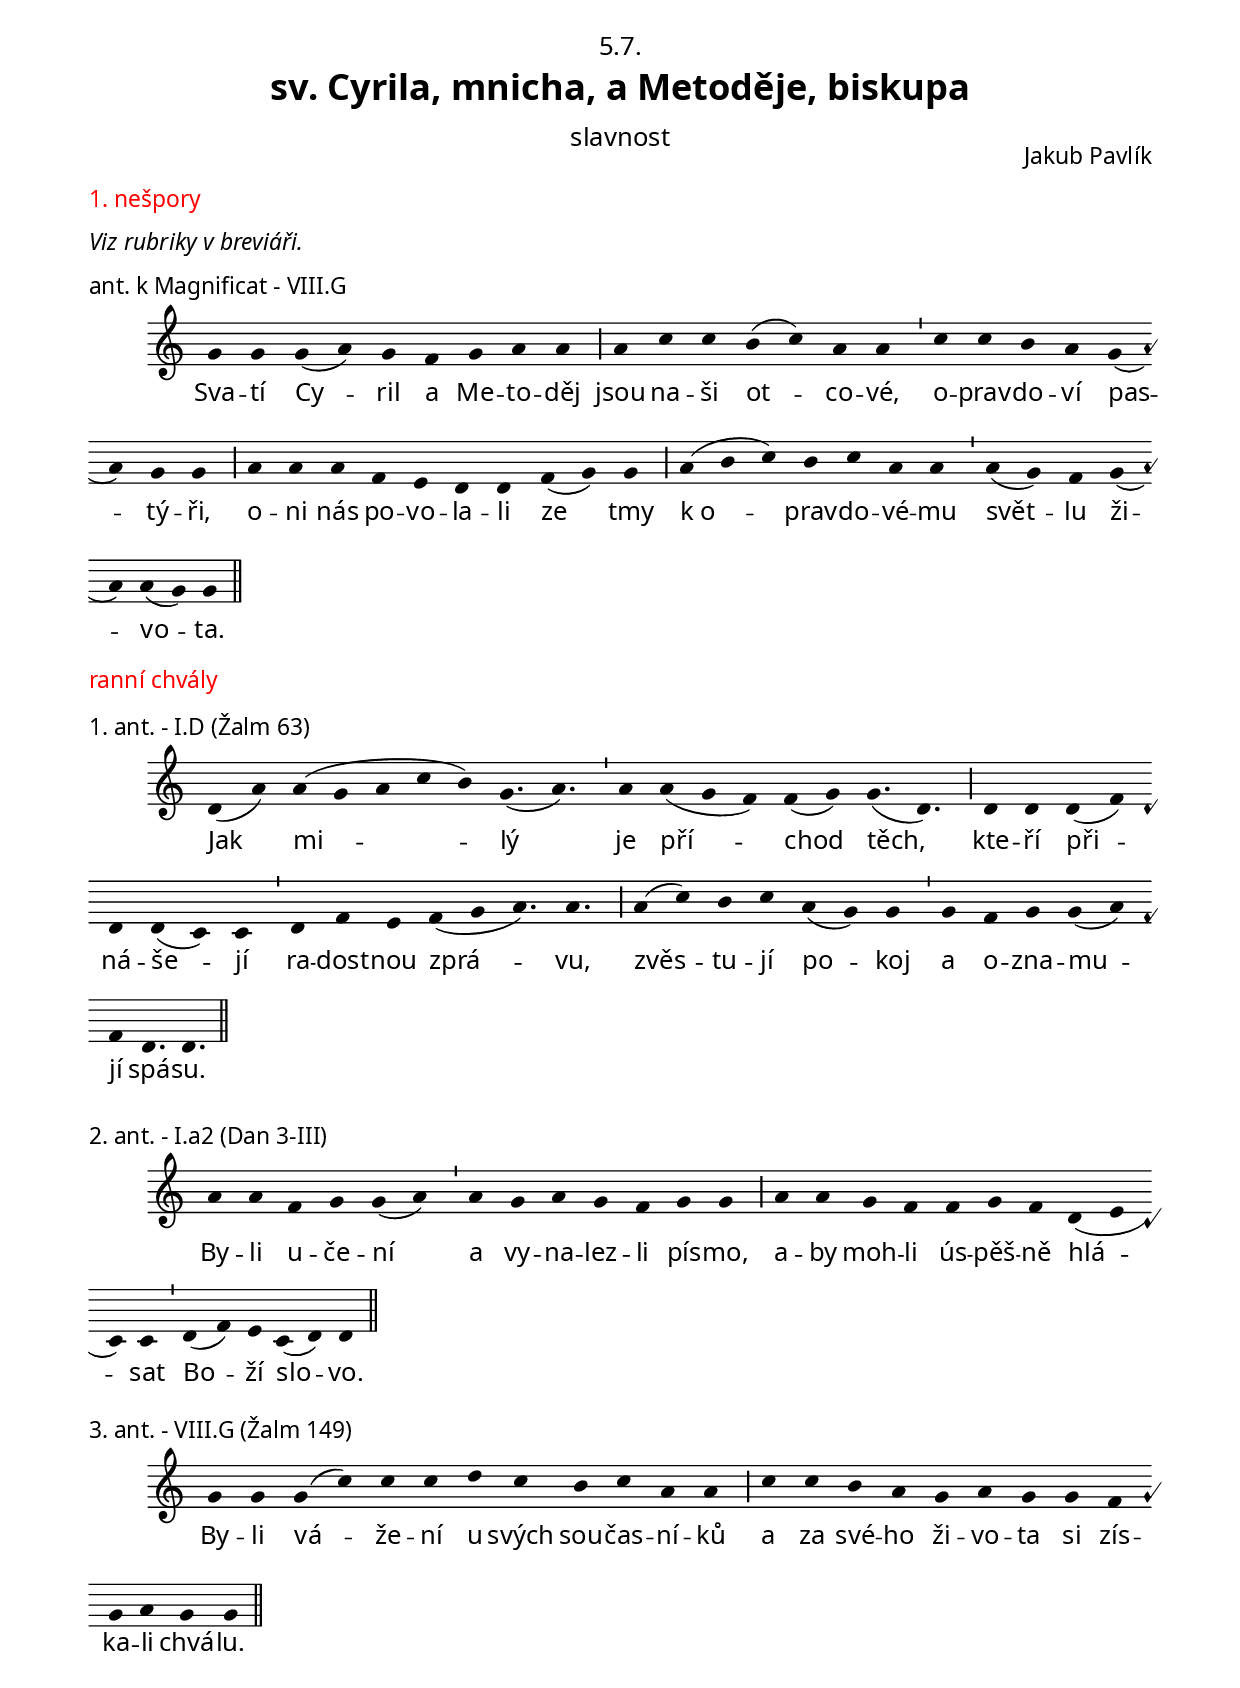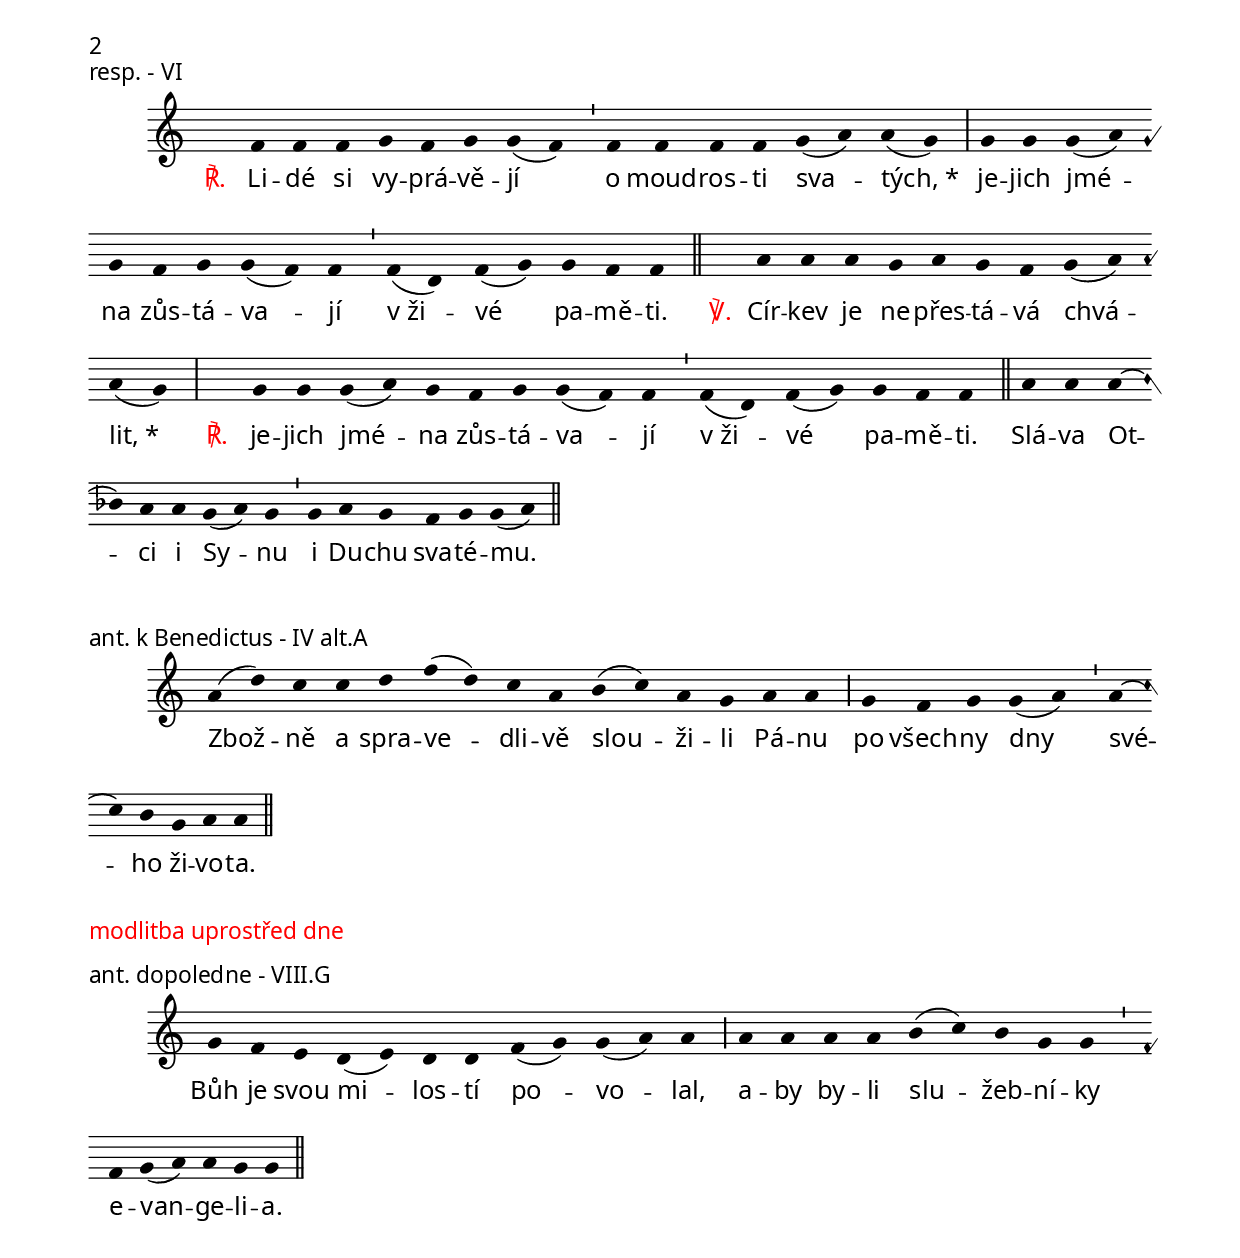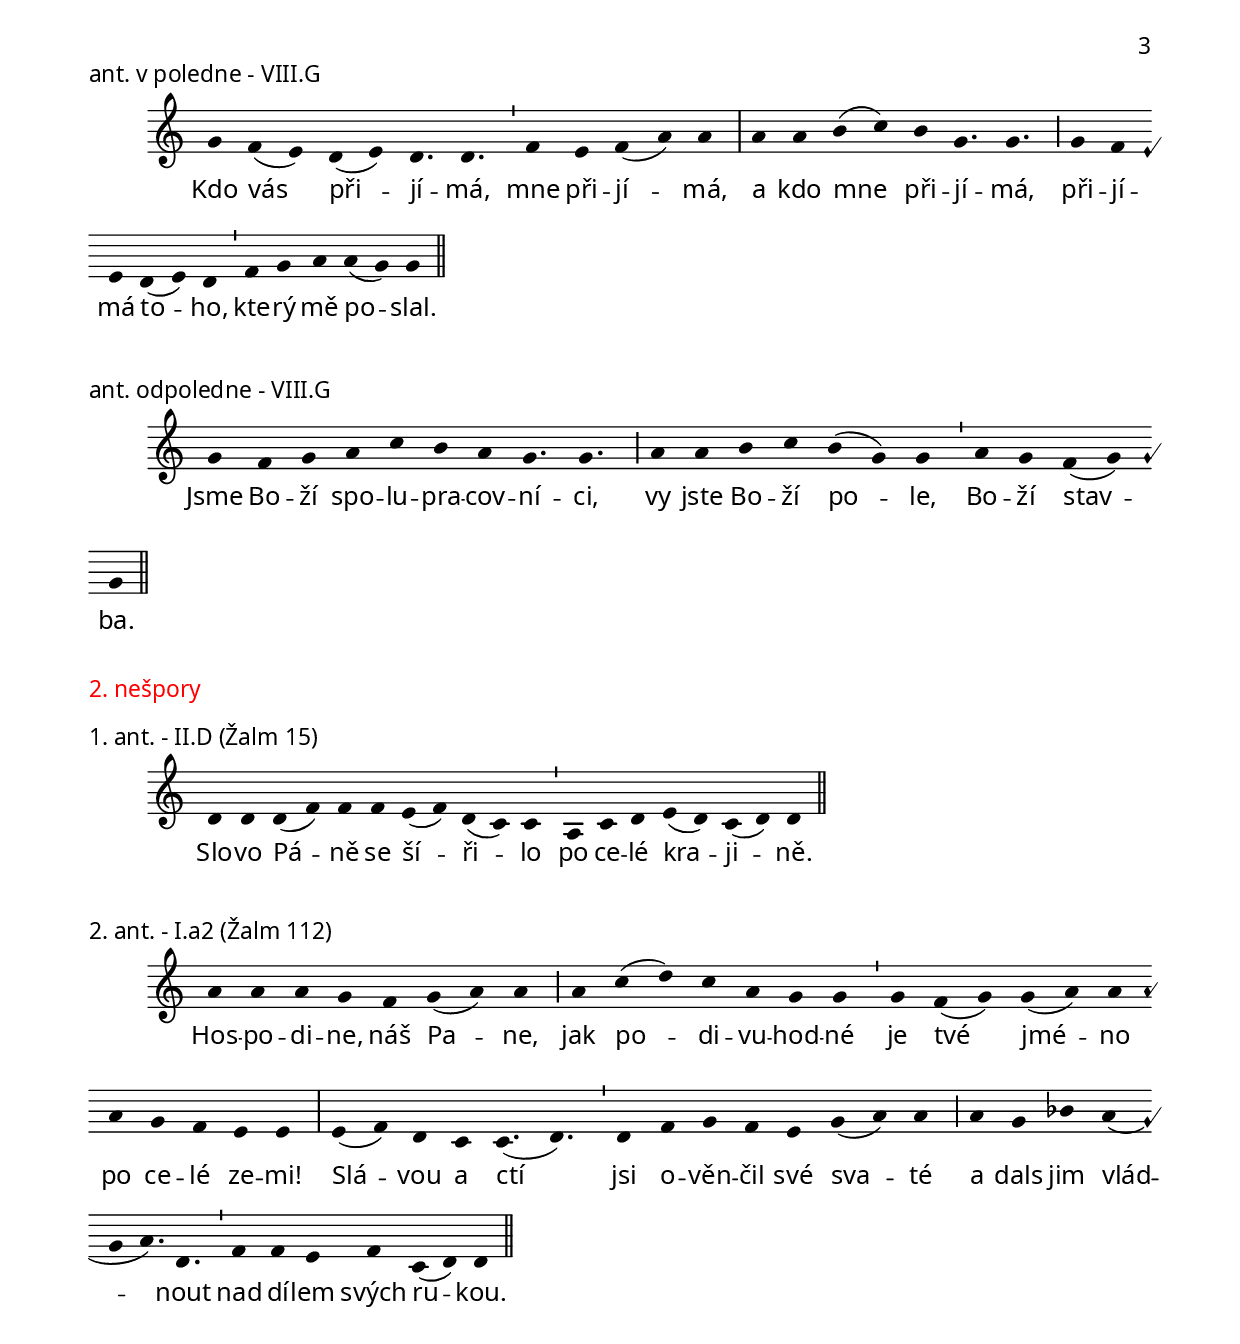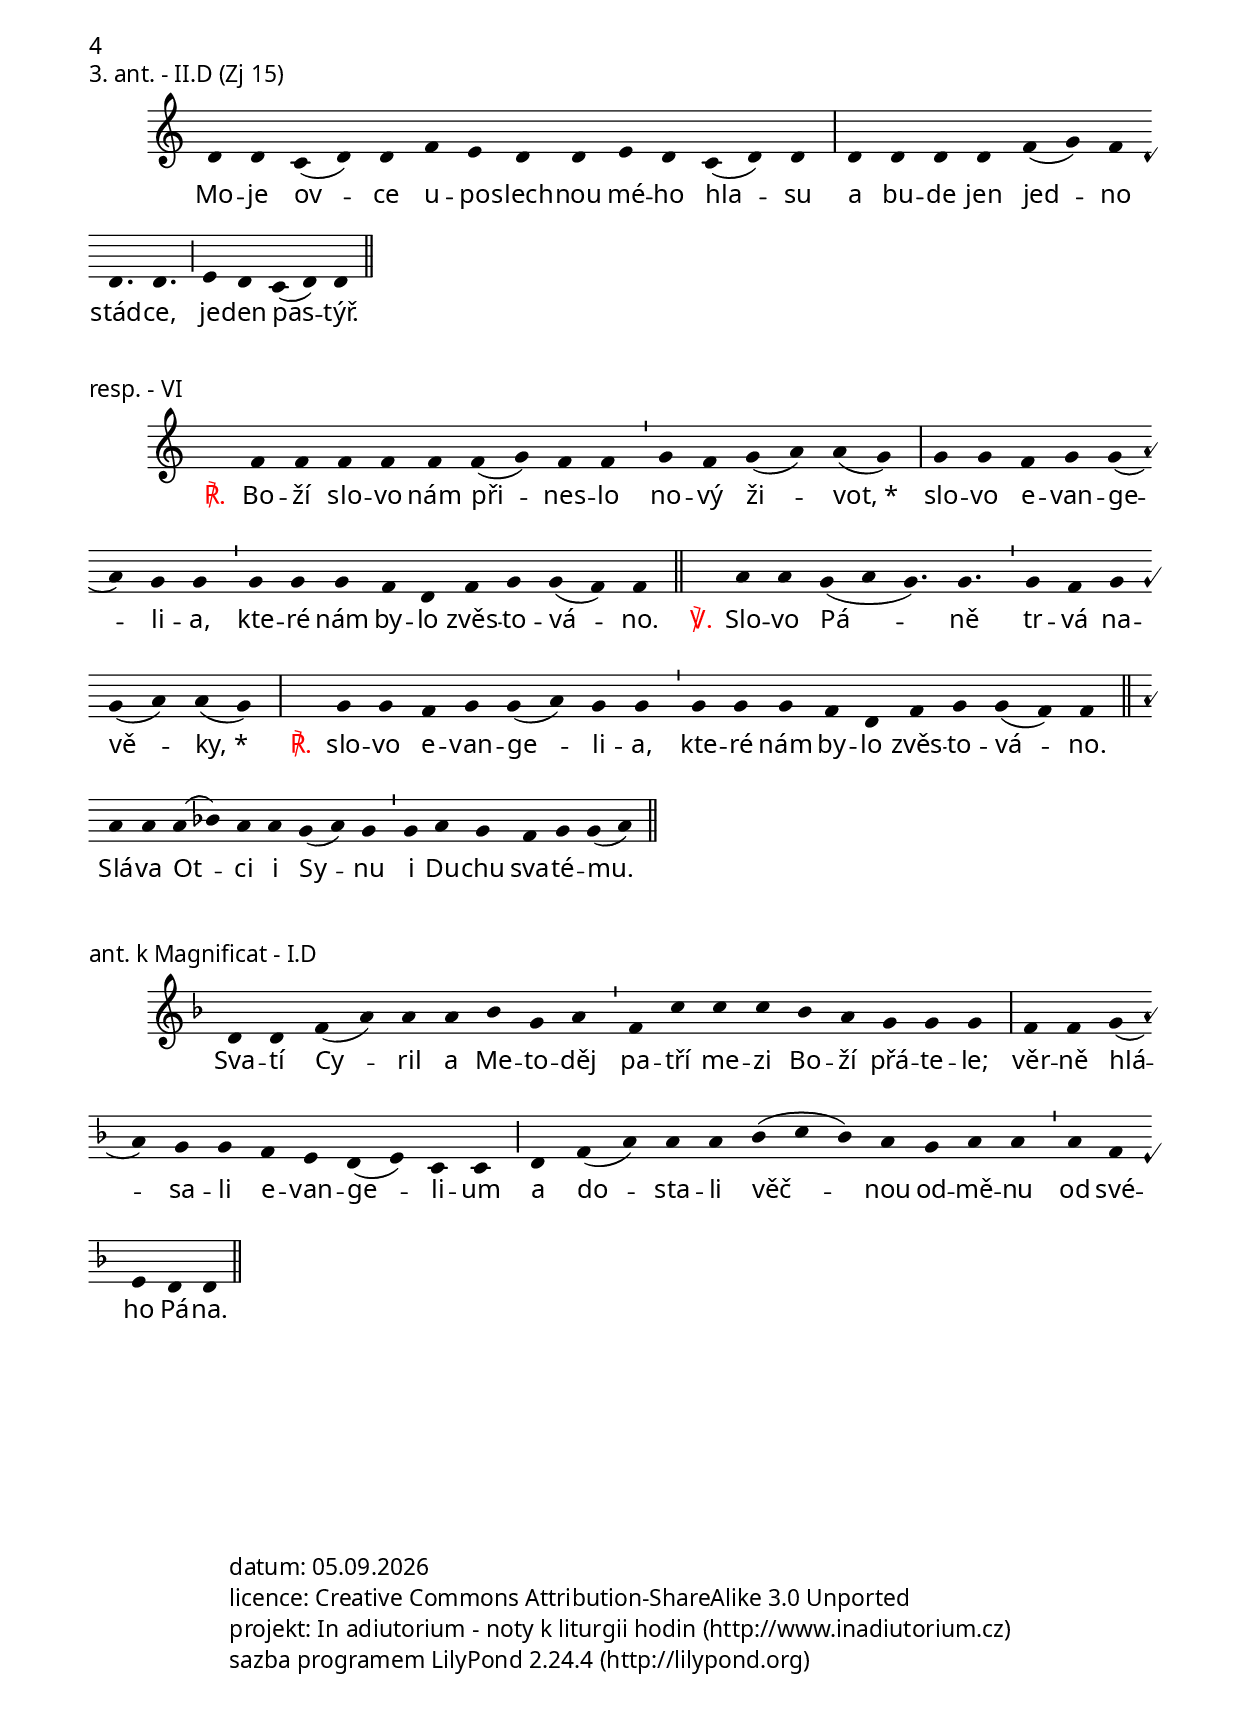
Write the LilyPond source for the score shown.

\version "2.15.40"

\include "../spolecne.ly"
\include "../dilyresponsorii.ly"

\header {
  title = \markup\titleSvatek
            "sv. Cyrila, mnicha, a Metoděje, biskupa"
            slavnost
            5.7.
  composer = "Jakub Pavlík"
}

\markup {\nadpisHodinka {"1. nešpory"}}

\markup\italic{Viz rubriky v breviáři.}

\score {
  \relative c'' {
    \choralniRezim
    g4 g g( a) g f g a a \barMaior
    a c c b( c) a a \barMin
    c c b a g( a) g g \barMaior
    a a a f e d d f( g) g \barMaior
    a( b c) b c a a \barMin
    a( g) f g( a) a( g) g \barFinalis
  }
  \addlyrics {
    Sva -- tí Cy -- ril a Me -- to -- děj
    jsou na -- ši ot -- co -- vé,
    o -- prav -- do -- ví pas -- tý -- ři,
    o -- ni nás po -- vo -- la -- li ze tmy
    k_o -- prav -- do -- vé -- mu svět -- lu ži -- vo -- ta.
  }
  \header {
    quid = "ant. k Magnificat"
    modus = "VIII"
    differentia = "G"
    psalmus = ""
    id = "1ne-amag"
    piece = \markup {\sestavTitulekBezZalmu}
  }
}

\markup {\nadpisHodinka {"ranní chvály"}}

\score {
  \relative c' {
    \choralniRezim
    d4( a') a( g a c b) g4.( a) \barMin
    a4 a( g f) f( g) g4.( d) \barMaior
    d4 d d( f) d d( c) c \barMin d f e f( g a4.) a \barMaior
    a4( c) b c a( g) g \barMin
    g f g g( a) f d4. d \barFinalis
  }
  \addlyrics {
    Jak mi -- lý
    je pří -- chod těch,
    kte -- ří při -- ná -- še -- jí ra -- dost -- nou zprá -- vu,
    zvěs -- tu -- jí po -- koj
    a o -- zna -- mu -- jí spá -- su.
  }
  \header {
    quid = "1. ant."
    modus = "I"
    differentia = "D"
    psalmus = "Žalm 63"
    id = "rch-a1"
    piece = \markup {\sestavTitulek}
  }
}

\score {
  \relative c'' {
    \choralniRezim
    a4 a f g g( a) \barMin a g a g f g g \barMaior
    a4 a g f f g f d( e c) c \barMin d( f) e c( d) d \barFinalis
  }
  \addlyrics {
    By -- li u -- če -- ní a vy -- na -- lez -- li pís -- mo,
    a -- by moh -- li ús -- pěš -- ně hlá -- sat Bo -- ží slo -- vo.
  }
  \header {
    quid = "2. ant."
    modus = "I"
    differentia = "a2"
    psalmus = "Dan 3-III"
    placet = "není to ono"
    id = "rch-a2"
    piece = \markup {\sestavTitulek}
  }
}

\score {
  \relative c'' {
    \choralniRezim
    g4 g g( c) c c d c b c a a \barMaior
    c c b a g a g g f g a g g \barFinalis
  }
  \addlyrics {
    By -- li vá -- že -- ní u svých sou -- čas -- ní -- ků
    a za své -- ho ži -- vo -- ta si zís -- ka -- li chvá -- lu.
  }
  \header {
    quid = "3. ant."
    modus = "VIII"
    differentia = "G"
    psalmus = "Žalm 149"
    id = "rch-a3"
    piece = \markup {\sestavTitulek}
  }
}

\pageBreak % ZLOM

\score {
  \relative c' {
    \choralniRezim

    % R
    \neviditelna f
    f4 f f g f g g( f) \barMin f f f f g( a) a( g) \barMax
    g g g( a) g f g g( f) f \barMin f( d) f( g) g f f \barFinalis
    % V
    \neviditelna a
    a4 a a g a g f g( a) a( g) \barMax
    % R
    \neviditelna a
    g g g( a) g f g g( f) f \barMin f( d) f( g) g f f \barFinalis
    % Slava
    \respVIdoxologie \barFinalis
  }
  \addlyrics {
    \Response Li -- dé si vy -- prá -- vě -- jí o moud -- ros -- ti sva -- tých,_*
    je -- jich jmé -- na zůs -- tá -- va -- jí v_ži -- vé pa -- mě -- ti.
    \Verse Cír -- kev je ne -- přes -- tá -- vá chvá -- lit,_*
    \Response je -- jich jmé -- na zůs -- tá -- va -- jí v_ži -- vé pa -- mě -- ti.
    \textRespDoxologie
  }
  \header {
    quid = "resp."
    modus = "VI"
    id = "rch-resp"
    fial = "commune/commune_ucitel.ly#rch-resp"
    piece = \markup {\sestavTitulekResp}
  }
}

\score {
  \relative c'' {
    \choralniRezim
    a4( d) c c d f( d) c a b( c) a g a a \barMaior
    g f g g( a) \barMin a( c) b g a a \barFinalis
  }
  \addlyrics {
    Zbož -- ně a spra -- ve -- dli -- vě slou -- ži -- li Pá -- nu
    po všech -- ny dny své -- ho ži -- vo -- ta.
  }
  \header {
    quid = "ant. k Benedictus"
    modus = "IV alt"
    differentia = "A"
    psalmus = ""
    id = "rch-aben"
    piece = \markup {\sestavTitulekBezZalmu}
  }
}

\markup {\nadpisHodinka {"modlitba uprostřed dne"}}

% Tri antifony na spolecne hudebni "tema", jestli se tomu
% tak da rict :)

\score {
  \relative c'' {
    \choralniRezim
    g f e d( e) d d f( g) g( a) a \barMaior
    a a a a b( c) b g g \barMin f g( a) a g g \barFinalis
  }
  \addlyrics {
    Bůh je svou mi -- los -- tí po -- vo -- lal,
    a -- by by -- li slu -- žeb -- ní -- ky e -- van -- ge -- li -- a.
  }
  \header {
    quid = "ant. dopoledne"
    modus = "VIII"
    differentia = "G"
    psalmus = ""
    id = "tercie"
    piece = \markup {\sestavTitulekBezZalmu}
  }
}

\score {
  \relative c'' {
    \choralniRezim
    g f( e) d( e) d4. d \barMin f4 e f( a) a \barMax
    a a b( c) b g4. g \barMaior
    g4 f e d( e) d \barMin f g a a( g) g \barFinalis
  }
  \addlyrics {
    Kdo vás při -- jí -- má, mne při -- jí -- má,
    a kdo mne při -- jí -- má,
    při -- jí -- má to -- ho, kte -- rý mě po -- slal.
  }
  \header {
    quid = "ant. v poledne"
    modus = "VIII"
    differentia = "G"
    psalmus = ""
    id = "sexta"
    piece = \markup {\sestavTitulekBezZalmu}
  }
}

\score {
  \relative c'' {
    \choralniRezim
    g4 f g a c b a g4. g \barMaior
    a4 a b c b( g) g \barMin a g f( g) g \barFinalis
  }
  \addlyrics {
    Jsme Bo -- ží spo -- lu -- pra -- cov -- ní -- ci,
    vy jste Bo -- ží po -- le, Bo -- ží stav -- ba.
  }
  \header {
    quid = "ant. odpoledne"
    modus = "VIII"
    differentia = "G"
    psalmus = ""
    id = "nona"
    piece = \markup {\sestavTitulekBezZalmu}
  }
}

\markup {\nadpisHodinka {"2. nešpory"}}

\score {
  \relative c' {
    \choralniRezim
    d4 d d( f) f f e( f) d( c) c \barMin
    a c d e( d) c( d) d \barFinalis
  }
  \addlyrics {
    Slo -- vo Pá -- ně se ší -- ři -- lo
    po ce -- lé kra -- ji -- ně.
  }
  \header {
    quid = "1. ant."
    modus = "II"
    differentia = "D"
    psalmus = "Žalm 15"
    id = "2ne-a1"
    piece = \markup {\sestavTitulek}
  }
}

\score {
  \relative c'' {
    \choralniRezim
    a4 a a g f g( a) a \barMaior
    a c( d) c a g g \barMin g f( g) g( a) a a g f e e \barMax

    e( f) d c c4.( d) \barMin d4 f g f e g( a) a \barMaior
    a g bes a( g a4.) d, \barMin f4 f e f c( d) d \barFinalis
  }
  \addlyrics {
    Hos -- po -- di -- ne, náš Pa -- ne,
    jak po -- di -- vu -- hod -- né je tvé jmé -- no po ce -- lé ze -- mi!

    Slá -- vou a ctí jsi o -- věn -- čil své sva -- té
    a dals jim vlád -- nout nad dí -- lem svých ru -- kou.
  }
  \header {
    quid = "2. ant."
    modus = "I"
    differentia = "a2"
    psalmus = "Žalm 112"
    id = "2ne-a2"
    piece = \markup {\sestavTitulek}
  }
}

\pageBreak % ZLOM

\score {
  \relative c' {
    \choralniRezim
    d4 d c( d) d f e d d e d c( d) d \barMax
    d d d d f( g) f d4. d \barMaior
    e4 d c( d) d \barFinalis
  }
  \addlyrics {
    Mo -- je ov -- ce u -- po -- slech -- nou mé -- ho hla -- su
    a bu -- de jen jed -- no stád -- ce,
    je -- den pas -- týř.
  }
  \header {
    quid = "3. ant."
    modus = "II"
    differentia = "D"
    psalmus = "Zj 15"
    id = "2ne-a3"
    piece = \markup {\sestavTitulek}
  }
}

\score {
  \relative c' {
    \choralniRezim
    % R
    \neviditelna f
    f4 f f f f f( g) f f \barMin g f g( a) a( g) \barMax
    g g f g g( a) g g \barMin g g g f d f g g( f) f \barFinalis
    % V
    \neviditelna a
    a a g( a g4.) g \barMin g4 f g g( a) a( g) \barMax
    % R
    \neviditelna f
    g g f g g( a) g g \barMin g g g f d f g g( f) f \barFinalis
    % Slava
    \respVIdoxologie \barFinalis
  }
  \addlyrics {
    \Response Bo -- ží slo -- vo nám při -- nes -- lo no -- vý ži -- vot,_*
    slo -- vo e -- van -- ge -- li -- a, kte -- ré nám by -- lo zvěs -- to -- vá -- no.
    \Verse Slo -- vo Pá -- ně tr -- vá na -- vě -- ky,_*
    \Response slo -- vo e -- van -- ge -- li -- a, kte -- ré nám by -- lo zvěs -- to -- vá -- no.
    \textRespDoxologie
  }
  \header {
    quid = "resp."
    modus = "VI"
    id = "2ne-resp"
    piece = \markup {\sestavTitulekResp}
  }
}

\score {
  \relative c' {
    \choralniRezim
    \key f \major
    d4 d f( a) a a bes g a \barMin
    f c' c c bes a g g g \barMax
    f f g( a) g g f e d( e) c c \barMaior
    d f( a) a a bes( c bes) a g a a \barMin
    a f e d d \barFinalis
  }
  \addlyrics {
    Sva -- tí Cy -- ril a Me -- to -- děj
    pa -- tří me -- zi Bo -- ží přá -- te -- le;
    věr -- ně hlá -- sa -- li e -- van -- ge -- li -- um
    a do -- sta -- li věč -- nou od -- mě -- nu
    od své -- ho Pá -- na.
  }
  \header {
    quid = "ant. k Magnificat"
    modus = "I"
    differentia = "D"
    psalmus = ""
    placet = "má ne právě chorální ráz"
    id = "2ne-amag"
    piece = \markup {\sestavTitulekBezZalmu}
  }
}